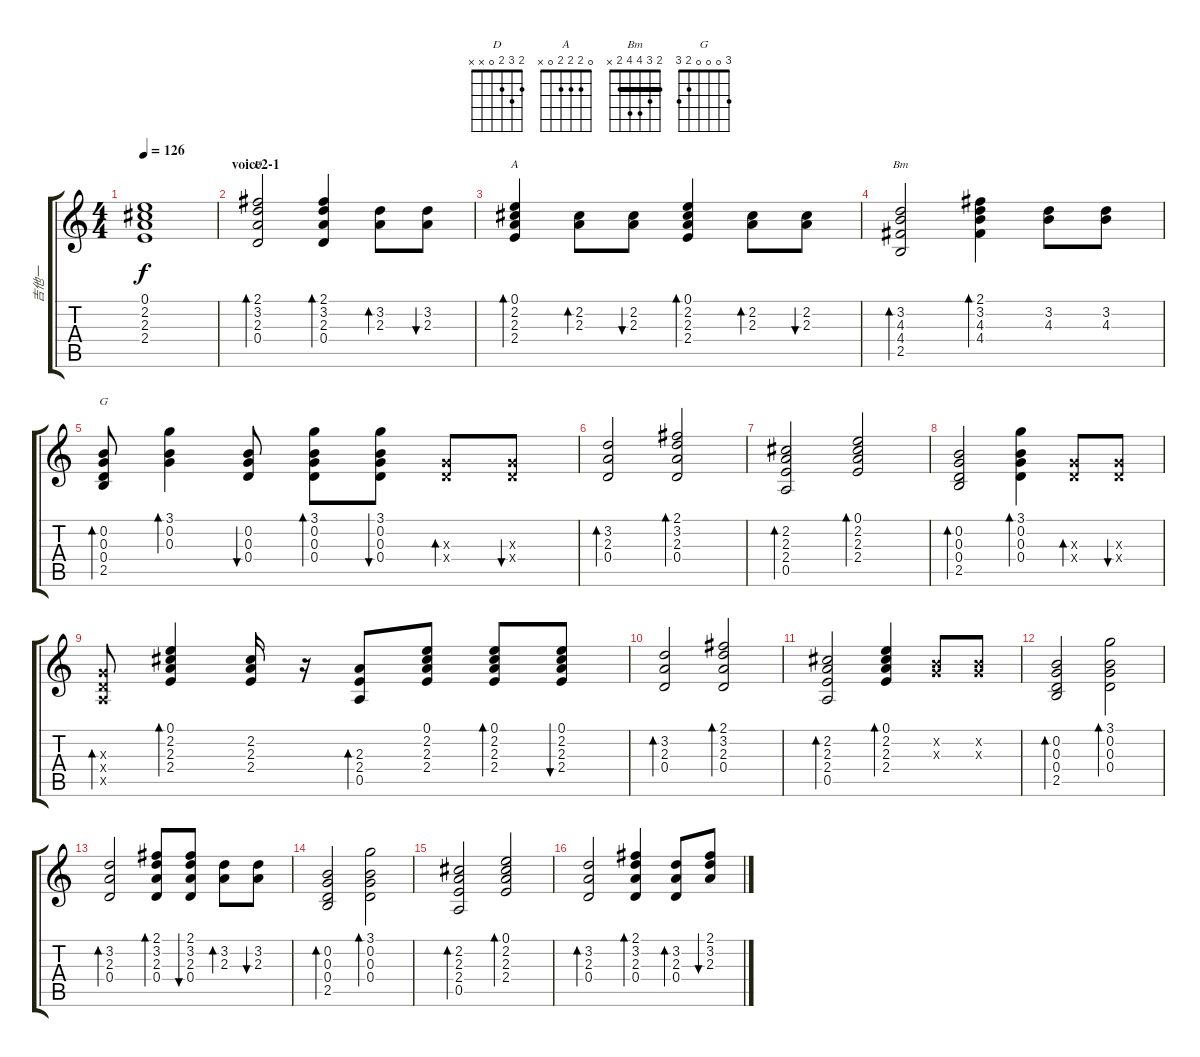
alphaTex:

\track ("吉他一" "吉他一") {instrument acousticguitarsteel}
\staff {score tabs}
\tuning (E4 B3 G3 D3 A2 E2) {hide}
\chord ("D" 2 3 2 0 x x)
\chord ("A" 0 2 2 2 0 x)
\chord ("Bm" 2 3 4 4 2 x) {barre 2}
\chord ("G" 3 0 0 0 2 3)
\ts (4 4)
\tempo 126
\clef g2
\ks c
(0.1{t} 2.2{t} 2.3{t} 2.4{t}).1{dy f} |
\section ("" "voice2-1")
(2.1 3.2 2.3 0.4).2{bd 120 ch "D"} (2.1 3.2 2.3 0.4).4{bd 120} (3.2 2.3).8{bd 60} (3.2 2.3).8{bu 60} |
(0.1 2.2 2.3 2.4).4{bd 60 ch "A"} (2.2 2.3).8{bd 60} (2.2 2.3).8{bu 60} (0.1 2.2 2.3 2.4).4{bd 120} (2.2 2.3).8{bd 60} (2.2 2.3).8{bu 60} |
(3.2 4.3 4.4 2.5).2{bd 120 ch "Bm"} (2.1 3.2 4.3 4.4).4{bd 120} (3.2 4.3).8 (3.2 4.3).8 |
(0.2 0.3 0.4 2.5).8{bd 120 ch "G"} (3.1 0.2 0.3).4{bd 60} (0.2 0.3 0.4).8{bu 60} (3.1 0.2 0.3 0.4).8{bd 120} (3.1 0.2 0.3 0.4).8{bu 60} (0.3{x} 0.4{x}).8{bd 60} (0.3{x} 0.4{x}).8{bu 60} |
(3.2 2.3 0.4).2{bd 120} (2.1 3.2 2.3 0.4).2{bd 120} |
(2.2 2.3 2.4 0.5).2{bd 120} (0.1 2.2 2.3 2.4).2{bd 120} |
(0.2 0.3 0.4 2.5).2{bd 120} (3.1 0.2 0.3 0.4).4{bd 120} (0.3{x} 0.4{x}).8{bd 120} (0.3{x} 0.4{x}).8{bu 120} |
(0.3{x} 0.4{x} 0.5{x}).8{bd 120} (0.1 2.2 2.3 2.4).4{bd 120} (2.2 2.3 2.4).16 r.16 (2.3 2.4 0.5).8{bd 60} (0.1 2.2 2.3 2.4).8 (0.1 2.2 2.3 2.4).8{bd 120} (0.1 2.2 2.3 2.4).8{bu 120} |
(3.2 2.3 0.4).2{bd 120} (2.1 3.2 2.3 0.4).2{bd 120} |
(2.2 2.3 2.4 0.5).2{bd 120} (0.1 2.2 2.3 2.4).4{bd 120} (0.2{x} 0.3{x}).8 (0.2{x} 0.3{x}).8 |
(0.2 0.3 0.4 2.5).2{bd 120} (3.1 0.2 0.3 0.4).2{bd 120} |
(3.2 2.3 0.4).2{bd 120} (2.1 3.2 2.3 0.4).8{bd 120} (2.1 3.2 2.3 0.4).8{bu 60} (3.2 2.3).8{bd 60} (3.2 2.3).8{bu 60} |
(0.2 0.3 0.4 2.5).2{bd 120} (3.1 0.2 0.3 0.4).2{bd 120} |
(2.2 2.3 2.4 0.5).2{bd 120} (0.1 2.2 2.3 2.4).2{bd 120} |
(3.2 2.3 0.4).2{bd 120} (2.1 3.2 2.3 0.4).4{bd 120} (3.2 2.3 0.4).8{bd 60} (2.1 3.2 2.3).8{bu 60}
